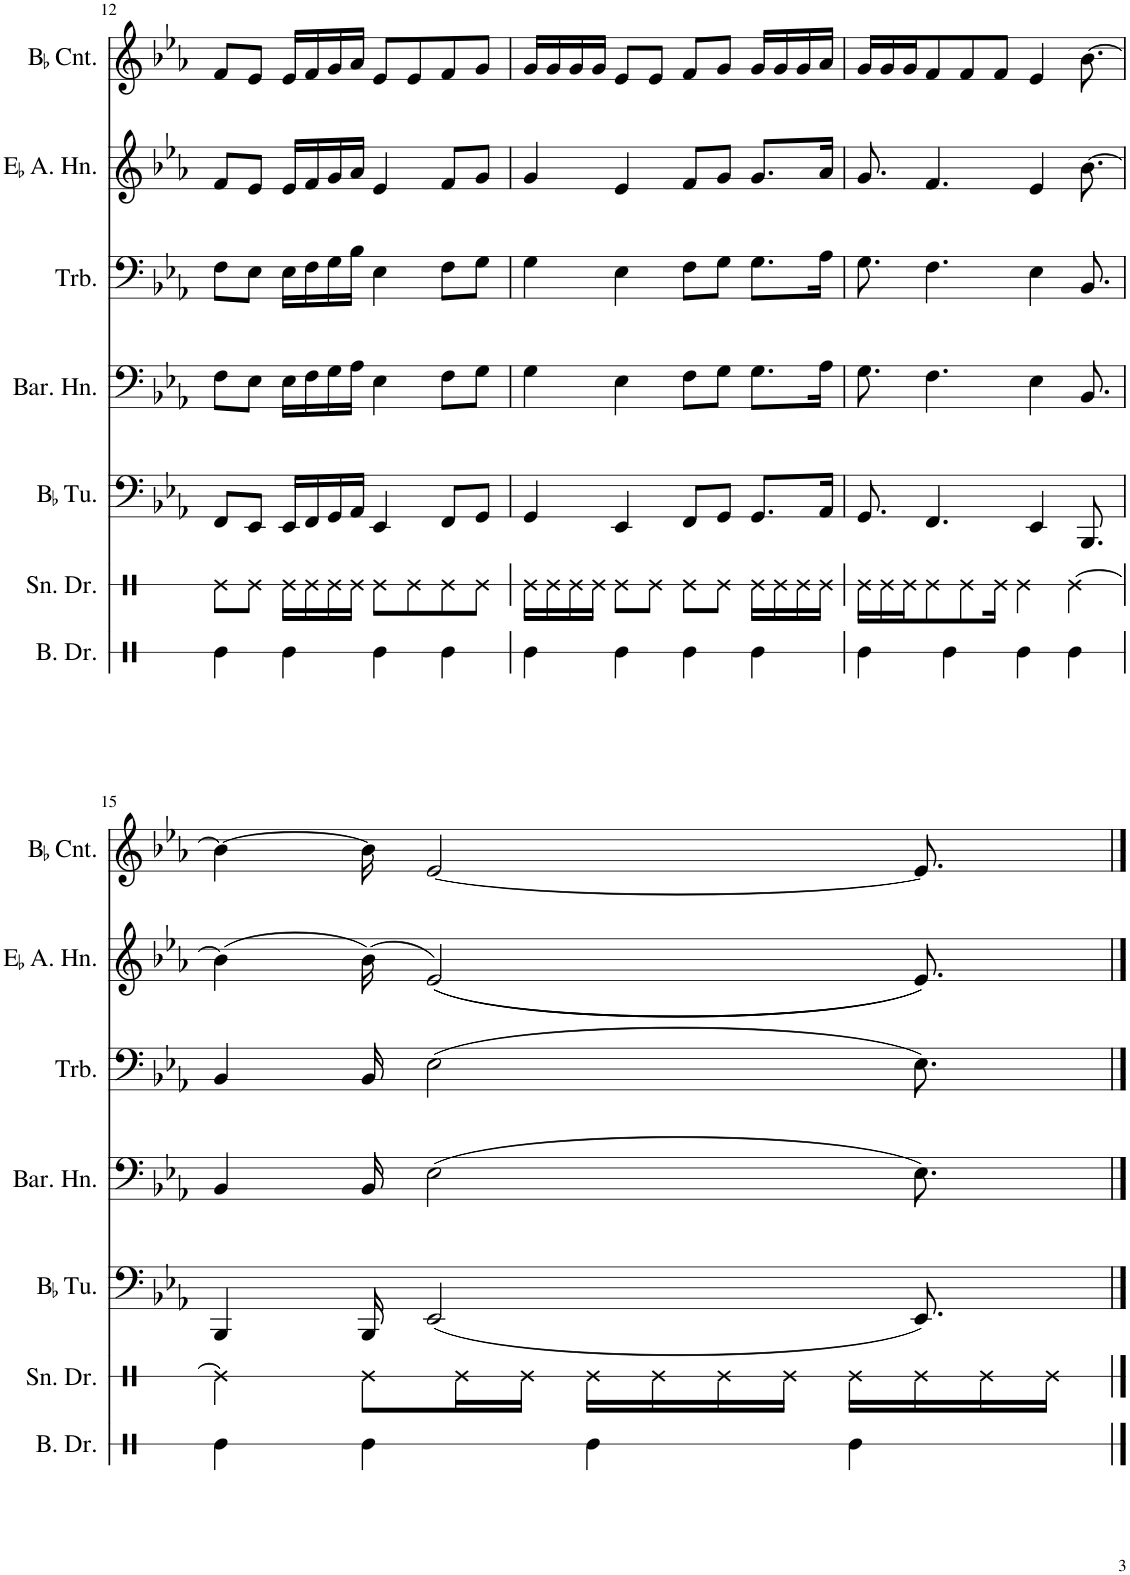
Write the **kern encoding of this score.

**kern	**kern	**kern	**kern	**kern	**kern	**kern
*part7	*part6	*part5	*part4	*part3	*part2	*part1
*staff7	*staff6	*staff5	*staff4	*staff3	*staff2	*staff1
*I"Bass Drum	*I"Snare Drum	*I"BaccidentalFlat Tuba	*I"Baritone Horn	*I"Trombone	*I"EaccidentalFlat Alto Horn	*I"BaccidentalFlat Cornet
*I'B. Dr.	*I'Sn. Dr.	*I'BaccidentalFlat Tu.	*I'Bar. Hn.	*I'Trb.	*I'EaccidentalFlat A. Hn.	*I'BaccidentalFlat Cnt.
!!LO:PB:g=z
*clefX	*clefX	*clefF4	*clefF4	*clefF4	*clefG2	*clefG2
*	*	*	*ITrd4c7	*	*ITrd5c9	*ITrd1c2
*k[]	*k[]	*k[b-e-a-]	*k[b-e-a-]	*k[b-e-a-]	*k[b-e-a-]	*k[b-e-a-]
*M4/4	*M4/4	*M4/4	*M4/4	*M4/4	*M4/4	*M4/4
=12	=12	=12	=12	=12	=12	=12
4Re\	8Re\L	8FF/L	8F\L	8F\L	8f/L	8f/L
.	8Re\J	8EE-/J	8E-\J	8E-\J	8e-/J	8e-/J
4Re\	16Re\LL	16EE-/LL	16E-\LL	16E-\LL	16e-/LL	16e-/LL
.	16Re\	16FF/	16F\	16F\	16f/	16f/
.	16Re\	16GG/	16G\	16G\	16g/	16g/
.	16Re\JJ	16AA-/JJ	16A-\JJ	16B-\JJ	16a-/JJ	16a-/JJ
4Re\	8Re\L	4EE-/	4E-\	4E-\	4e-/	8e-/L
.	8Re\	.	.	.	.	8e-/
4Re\	8Re\	8FF/L	8F\L	8F\L	8f/L	8f/
.	8Re\J	8GG/J	8G\J	8G\J	8g/J	8g/J
=13	=13	=13	=13	=13	=13	=13
4Re\	16Re\LL	4GG/	4G\	4G\	4g/	16g/LL
.	16Re\	.	.	.	.	16g/
.	16Re\	.	.	.	.	16g/
.	16Re\JJ	.	.	.	.	16g/JJ
4Re\	8Re\L	4EE-/	4E-\	4E-\	4e-/	8e-/L
.	8Re\J	.	.	.	.	8e-/J
4Re\	8Re\L	8FF/L	8F\L	8F\L	8f/L	8f/L
.	8Re\J	8GG/J	8G\J	8G\J	8g/J	8g/J
4Re\	16Re\LL	8.GG/L	8.G\L	8.G\L	8.g/L	16g/LL
.	16Re\	.	.	.	.	16g/
.	16Re\	.	.	.	.	16g/
.	16Re\JJ	16AA-/Jk	16A-\Jk	16A-\Jk	16a-/Jk	16a-/JJ
=14	=14	=14	=14	=14	=14	=14
4Re\	16Re\LL	8.GG/	8.G\	8.G\	8.g/	16g/LL
.	16Re\	.	.	.	.	16g/
.	16Re\J	.	.	.	.	16g/J
.	8Re\	4.FF/	4.F\	4.F\	4.f/	8f/
4Re\	.	.	.	.	.	.
.	8Re\	.	.	.	.	8f/
.	16Re\Jk	.	.	.	.	8f/J
4Re\	4Re\	.	.	.	.	.
.	.	4EE-/	4E-\	4E-\	4e-/	4e-/
4Re\	[4Re\	.	.	.	.	.
.	.	8.BBB-/	8.BB-/	8.BB-/	[8.b-\	[8.b-\
!!LO:LB:g=z
=15	=15	=15	=15	=15	=15	=15
4Re\	4Re\]	4BBB-/	4BB-/	4BB-/	(4b-\]	4b-\_
4Re\	8Re\L	16BBB-/	16BB-/	16BB-/	(16b-\)	16b-\]
.	.	(2EE-/	(2E-\	(2E-\	((2e-/)	[2e-/
.	16Re\L	.	.	.	.	.
.	16Re\JJ	.	.	.	.	.
4Re\	16Re\LL	.	.	.	.	.
.	16Re\	.	.	.	.	.
.	16Re\	.	.	.	.	.
.	16Re\JJ	.	.	.	.	.
4Re\	16Re\LL	.	.	.	.	.
.	16Re\	8.EE-/)	8.E-\)	8.E-\)	8.e-/))	8.e-/]
.	16Re\	.	.	.	.	.
.	16Re\JJ	.	.	.	.	.
==	==	==	==	==	==	==
*-	*-	*-	*-	*-	*-	*-
